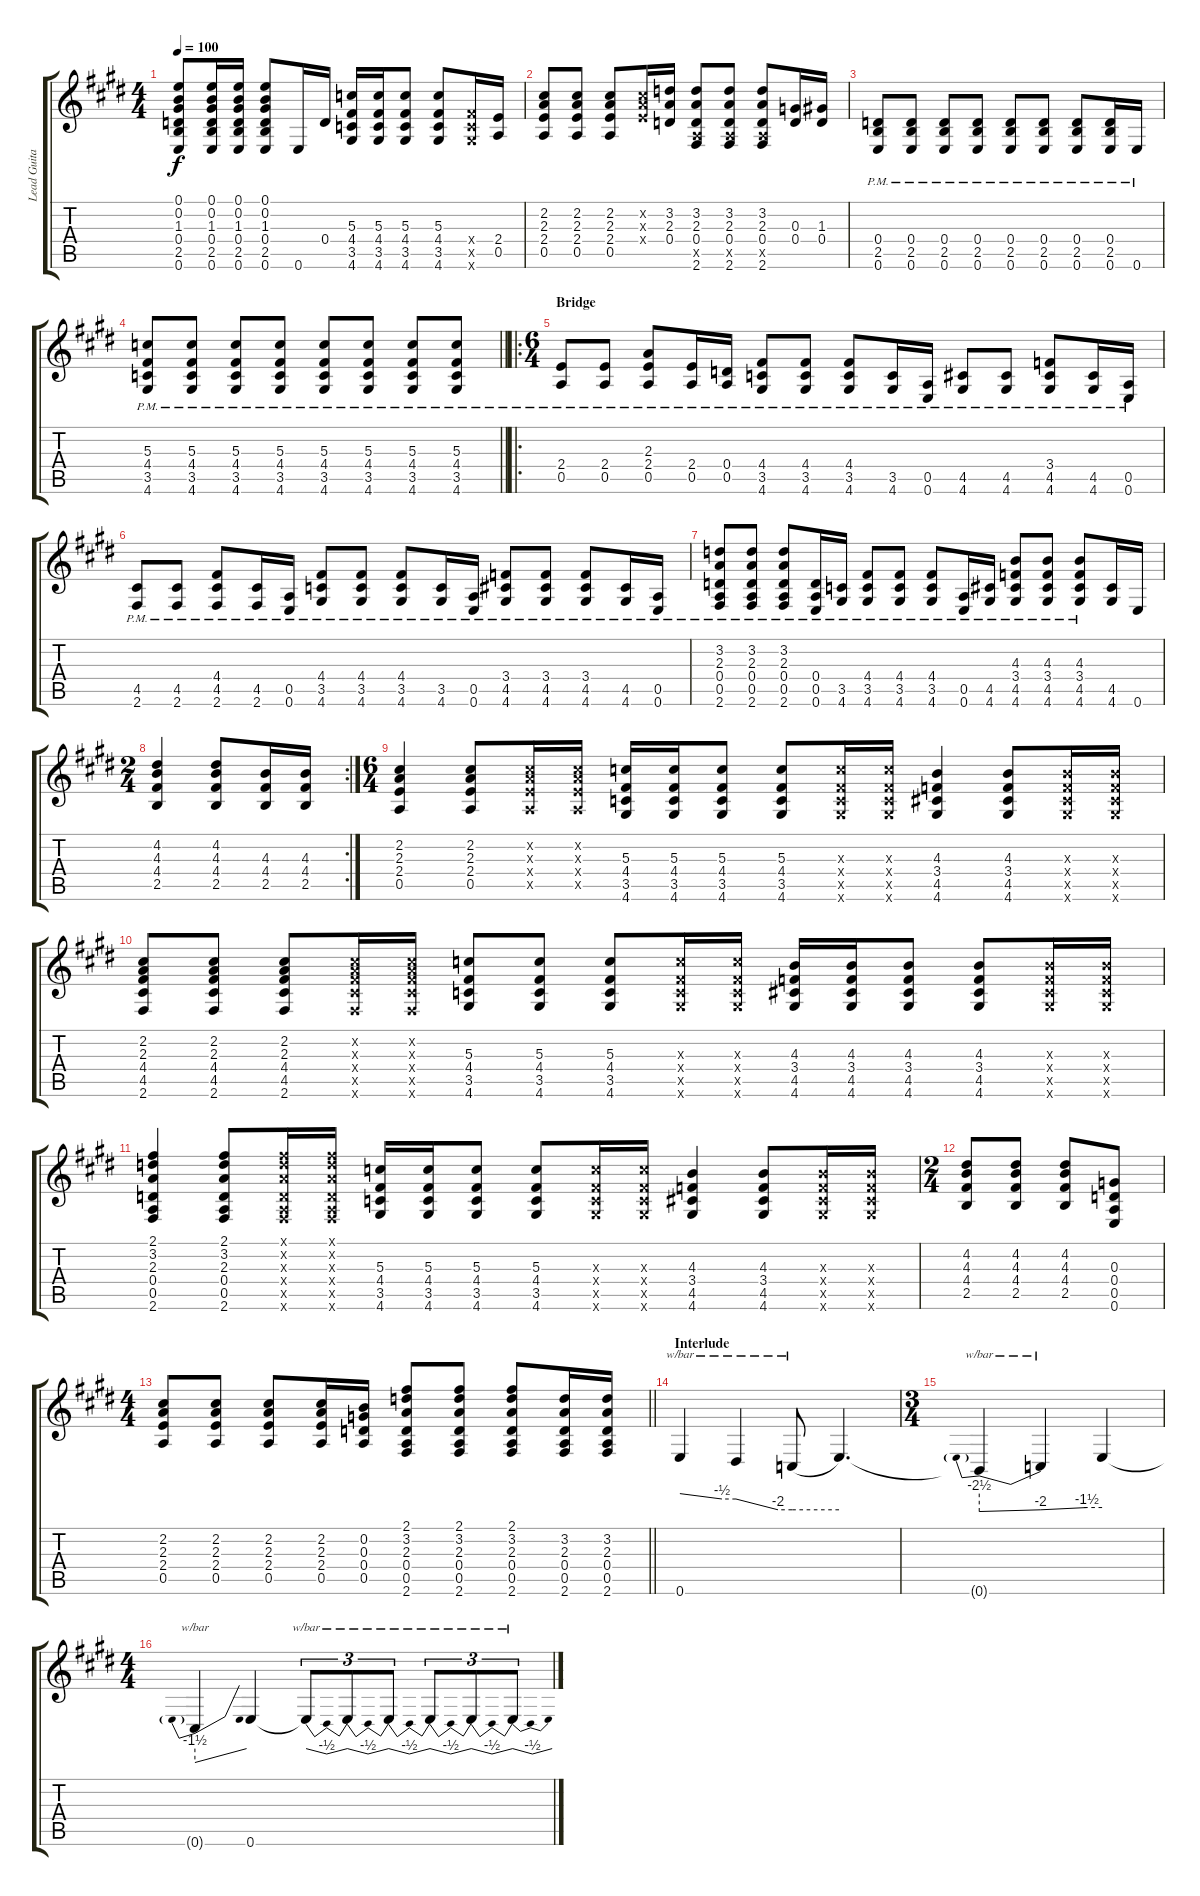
\track ("Lead Guitar" "Lead Guita") {instrument distortionguitar}
\staff {score tabs}
\tuning (E4 B3 G3 D3 A2 E2) {hide}
\ts (4 4)
\tempo 100
\clef g2
\ks e
(0.1 0.2 1.3 0.4 2.5 0.6).8{dy f} (0.1 0.2 1.3 0.4 2.5 0.6).16 (0.1 0.2 1.3 0.4 2.5 0.6).16 (0.1 0.2 1.3 0.4 2.5 0.6).8 0.6.16 0.4.16 (5.3 4.4 3.5 4.6).16 (5.3 4.4 3.5 4.6).16 (5.3 4.4 3.5 4.6).8 (5.3 4.4 3.5 4.6).8 (4.4{x} 3.5{x} 4.6{x}).16 (2.4 0.5).16 |
(2.2 2.3 2.4 0.5).8 (2.2 2.3 2.4 0.5).8 (2.2 2.3 2.4 0.5).8 (2.2{x} 2.3{x} 2.4{x}).16 (3.2 2.3 0.4).16 (3.2 2.3 0.4 0.5{x} 2.6).8 (3.2 2.3 0.4 0.5{x} 2.6).8 (3.2 2.3 0.4 0.5{x} 2.6).8 (0.3 0.4).16 (1.3 0.4).16 |
(0.4{pm} 2.5{pm} 0.6{pm}).8 (0.4{pm} 2.5{pm} 0.6{pm}).8 (0.4{pm} 2.5{pm} 0.6{pm}).8 (0.4{pm} 2.5{pm} 0.6{pm}).8 (0.4{pm} 2.5{pm} 0.6{pm}).8 (0.4{pm} 2.5{pm} 0.6{pm}).8 (0.4{pm} 2.5{pm} 0.6{pm}).8 (0.4{pm} 2.5{pm} 0.6{pm}).16 0.6{pm}.16 |
\barLineRight lightlight
(5.3{pm} 4.4{pm} 3.5{pm} 4.6{pm}).8 (5.3{pm} 4.4{pm} 3.5{pm} 4.6{pm}).8 (5.3{pm} 4.4{pm} 3.5{pm} 4.6{pm}).8 (5.3{pm} 4.4{pm} 3.5{pm} 4.6{pm}).8 (5.3{pm} 4.4{pm} 3.5{pm} 4.6{pm}).8 (5.3{pm} 4.4{pm} 3.5{pm} 4.6{pm}).8 (5.3{pm} 4.4{pm} 3.5{pm} 4.6{pm}).8 (5.3{pm} 4.4{pm} 3.5{pm} 4.6{pm}).8 |
\ro
\ts (6 4)
\section ("" "Bridge")
(2.4{pm} 0.5{pm}).8 (2.4{pm} 0.5{pm}).8 (2.3{pm} 2.4{pm} 0.5{pm}).8 (2.4{pm} 0.5{pm}).16 (0.4{pm} 0.5{pm}).16 (4.4{pm} 3.5{pm} 4.6{pm}).8 (4.4{pm} 3.5{pm} 4.6{pm}).8 (4.4{pm} 3.5{pm} 4.6{pm}).8 (3.5{pm} 4.6{pm}).16 (0.5{pm} 0.6{pm}).16 (4.5{pm} 4.6{pm}).8 (4.5{pm} 4.6{pm}).8 (3.4{pm} 4.5{pm} 4.6{pm}).8 (4.5{pm} 4.6{pm}).16 (0.5{pm} 0.6{pm}).16 |
(4.5{pm} 2.6{pm}).8 (4.5{pm} 2.6{pm}).8 (4.4{pm} 4.5{pm} 2.6{pm}).8 (4.5{pm} 2.6{pm}).16 (0.5{pm} 0.6{pm}).16 (4.4{pm} 3.5{pm} 4.6{pm}).8 (4.4{pm} 3.5{pm} 4.6{pm}).8 (4.4{pm} 3.5{pm} 4.6{pm}).8 (3.5{pm} 4.6{pm}).16 (0.5{pm} 0.6{pm}).16 (3.4{pm} 4.5{pm} 4.6{pm}).8 (3.4{pm} 4.5{pm} 4.6{pm}).8 (3.4{pm} 4.5{pm} 4.6{pm}).8 (4.5{pm} 4.6{pm}).16 (0.5{pm} 0.6{pm}).16 |
(3.2{pm} 2.3{pm} 0.4{pm} 0.5{pm} 2.6{pm}).8 (3.2{pm} 2.3{pm} 0.4{pm} 0.5{pm} 2.6{pm}).8 (3.2{pm} 2.3{pm} 0.4{pm} 0.5{pm} 2.6{pm}).8 (0.4{pm} 0.5{pm} 0.6{pm}).16 (3.5{pm} 4.6{pm}).16 (4.4{pm} 3.5{pm} 4.6{pm}).8 (4.4{pm} 3.5{pm} 4.6{pm}).8 (4.4{pm} 3.5{pm} 4.6{pm}).8 (0.5{pm} 0.6{pm}).16 (4.5{pm} 4.6{pm}).16 (4.3{pm} 3.4{pm} 4.5{pm} 4.6{pm}).8 (4.3{pm} 3.4{pm} 4.5{pm} 4.6{pm}).8 (4.3{pm} 3.4{pm} 4.5{pm} 4.6{pm}).8 (4.5 4.6).16 0.6.16 |
\rc 2
\ts (2 4)
(4.2 4.3 4.4 2.5).4 (4.2 4.3 4.4 2.5).8 (4.3 4.4 2.5).16 (4.3 4.4 2.5).16 |
\ts (6 4)
(2.2 2.3 2.4 0.5).4 (2.2 2.3 2.4 0.5).8 (2.2{x} 2.3{x} 2.4{x} 0.5{x}).16 (2.2{x} 2.3{x} 2.4{x} 0.5{x}).16 (5.3 4.4 3.5 4.6).16 (5.3 4.4 3.5 4.6).16 (5.3 4.4 3.5 4.6).8 (5.3 4.4 3.5 4.6).8 (5.3{x} 4.4{x} 3.5{x} 4.6{x}).16 (5.3{x} 4.4{x} 3.5{x} 4.6{x}).16 (4.3 3.4 4.5 4.6).4 (4.3 3.4 4.5 4.6).8 (4.3{x} 3.4{x} 4.5{x} 4.6{x}).16 (4.3{x} 3.4{x} 4.5{x} 4.6{x}).16 |
(2.2 2.3 4.4 4.5 2.6).8 (2.2 2.3 4.4 4.5 2.6).8 (2.2 2.3 4.4 4.5 2.6).8 (2.2{x} 2.3{x} 4.4{x} 4.5{x} 2.6{x}).16 (2.2{x} 2.3{x} 4.4{x} 4.5{x} 2.6{x}).16 (5.3 4.4 3.5 4.6).8 (5.3 4.4 3.5 4.6).8 (5.3 4.4 3.5 4.6).8 (5.3{x} 4.4{x} 3.5{x} 4.6{x}).16 (5.3{x} 4.4{x} 3.5{x} 4.6{x}).16 (4.3 3.4 4.5 4.6).16 (4.3 3.4 4.5 4.6).16 (4.3 3.4 4.5 4.6).8 (4.3 3.4 4.5 4.6).8 (4.3{x} 3.4{x} 4.5{x} 4.6{x}).16 (4.3{x} 3.4{x} 4.5{x} 4.6{x}).16 |
(2.1 3.2 2.3 0.4 0.5 2.6).4 (2.1 3.2 2.3 0.4 0.5 2.6).8 (2.1{x} 3.2{x} 2.3{x} 0.4{x} 0.5{x} 2.6{x}).16 (2.1{x} 3.2{x} 2.3{x} 0.4{x} 0.5{x} 2.6{x}).16 (5.3 4.4 3.5 4.6).16 (5.3 4.4 3.5 4.6).16 (5.3 4.4 3.5 4.6).8 (5.3 4.4 3.5 4.6).8 (5.3{x} 4.4{x} 3.5{x} 4.6{x}).16 (5.3{x} 4.4{x} 3.5{x} 4.6{x}).16 (4.3 3.4 4.5 4.6).4 (4.3 3.4 4.5 4.6).8 (4.3{x} 3.4{x} 4.5{x} 4.6{x}).16 (4.3{x} 3.4{x} 4.5{x} 4.6{x}).16 |
\ts (2 4)
(4.2 4.3 4.4 2.5).8 (4.2 4.3 4.4 2.5).8 (4.2 4.3 4.4 2.5).8 (0.3 0.4 0.5 0.6).8 |
\ts (4 4)
\barLineRight lightlight
(2.2 2.3 2.4 0.5).8 (2.2 2.3 2.4 0.5).8 (2.2 2.3 2.4 0.5).8 (2.2 2.3 2.4 0.5).16 (0.2 0.3 0.4 0.5).16 (2.1 3.2 2.3 0.4 0.5 2.6).8 (2.1 3.2 2.3 0.4 0.5 2.6).8 (2.1 3.2 2.3 0.4 0.5 2.6).8 (3.2 2.3 0.4 0.5 2.6).16 (3.2 2.3 0.4 0.5 2.6).16 |
\section ("" "Interlude")
0.6.4{tbe (custom default 0 0 45 -2 60 -2)} 0.6{t}.4{tbe (custom default 0 -2 45 -8 60 -8)} 0.6{t}.8{tbe (hold default 0 -8 60 -8)} 0.6{t}.4{d} |
\ts (3 4)
0.6{t}.4{tbe (predivedive default 0 -10 60 -8)} 0.6{t}.4{tbe (custom default 0 -8 45 -6 60 -6)} 0.6{t}.4 |
\ts (4 4)
0.6{t}.4{tbe (predivedive default 0 -6 60 0)} 0.6.4 0.6{t}.8{tu (3 2) tbe (dip default 0 0 30 -2 60 0)} 0.6{t}.8{tu (3 2) tbe (dip default 0 0 30 -2 60 0)} 0.6{t}.8{tu (3 2) tbe (dip default 0 0 30 -2 60 0)} 0.6{t}.8{tu (3 2) tbe (dip default 0 0 30 -2 60 0)} 0.6{t}.8{tu (3 2) tbe (dip default 0 0 30 -2 60 0)} 0.6{t}.8{tu (3 2) tbe (dip default 0 0 30 -2 60 0)}
